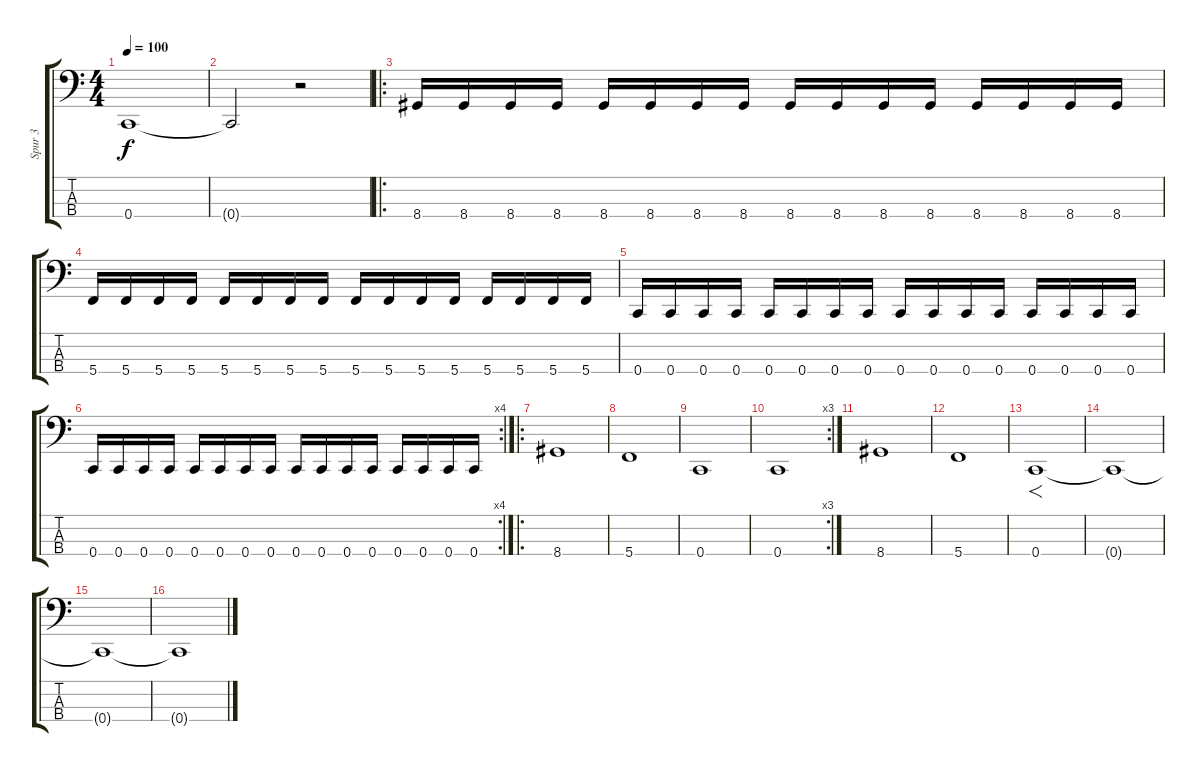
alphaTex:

\track ("Spur 3" "Spur 3") {instrument electricbasspick}
\staff {score tabs}
\tuning (F2 C2 G1 C1) {hide}
\ts (4 4)
\tempo 100
\clef f4
\ks c
0.4.1{dy f} |
0.4{t}.2 r.2 |
\ro
8.4.16 8.4.16 8.4.16 8.4.16 8.4.16 8.4.16 8.4.16 8.4.16 8.4.16 8.4.16 8.4.16 8.4.16 8.4.16 8.4.16 8.4.16 8.4.16 |
5.4.16 5.4.16 5.4.16 5.4.16 5.4.16 5.4.16 5.4.16 5.4.16 5.4.16 5.4.16 5.4.16 5.4.16 5.4.16 5.4.16 5.4.16 5.4.16 |
0.4.16 0.4.16 0.4.16 0.4.16 0.4.16 0.4.16 0.4.16 0.4.16 0.4.16 0.4.16 0.4.16 0.4.16 0.4.16 0.4.16 0.4.16 0.4.16 |
\rc 4
0.4.16 0.4.16 0.4.16 0.4.16 0.4.16 0.4.16 0.4.16 0.4.16 0.4.16 0.4.16 0.4.16 0.4.16 0.4.16 0.4.16 0.4.16 0.4.16 |
\ro
8.4.1 |
5.4.1 |
0.4.1 |
\rc 3
0.4.1 |
8.4.1 |
5.4.1 |
0.4.1{f} |
0.4{t}.1 |
0.4{t}.1 |
0.4{t}.1
